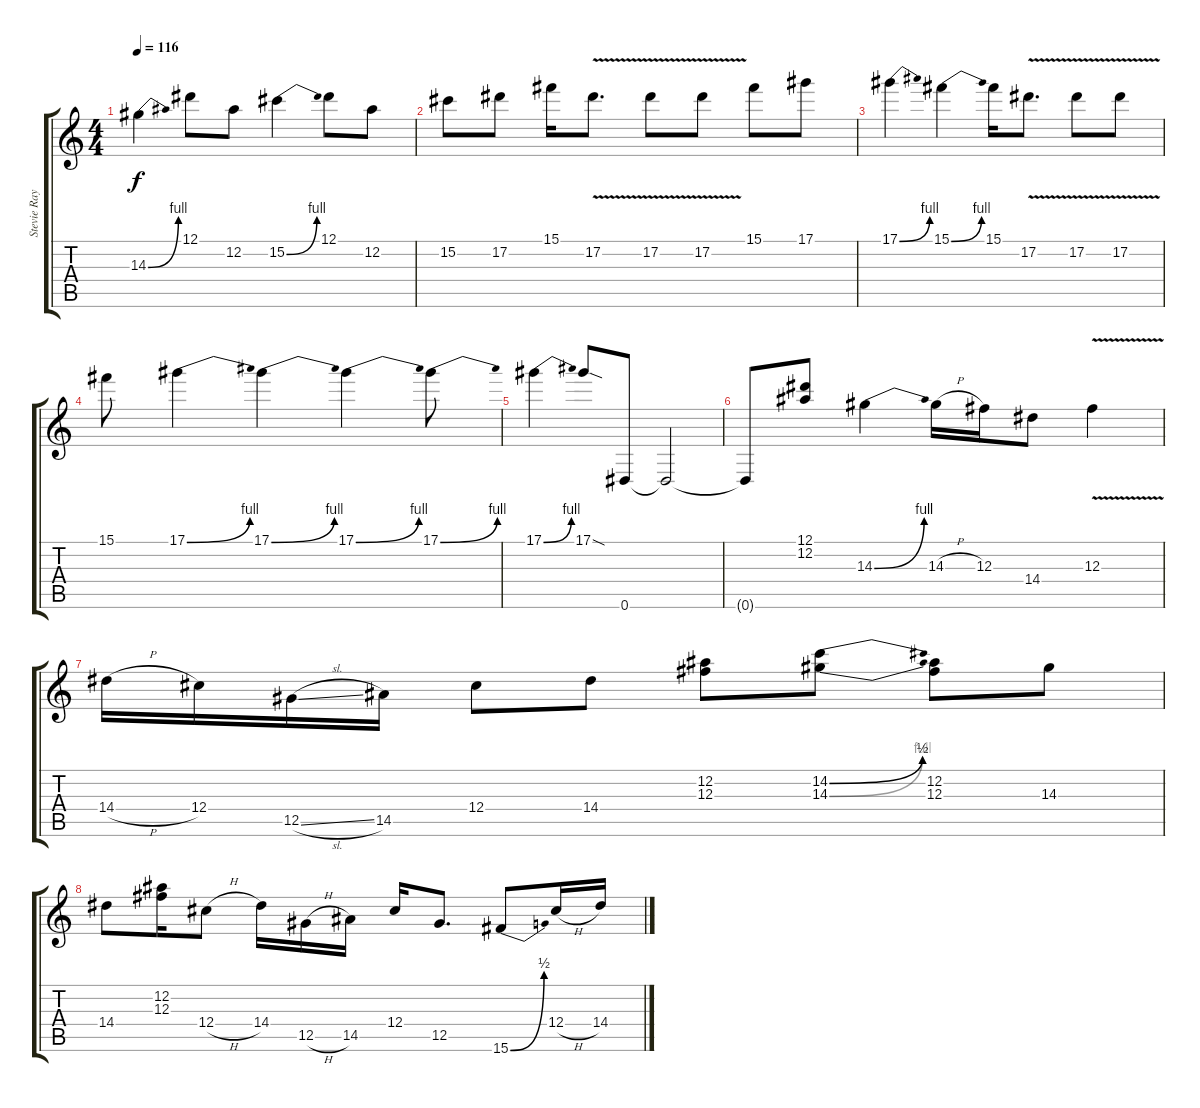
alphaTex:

\track ("Stevie Ray Vaughan" "Stevie Ray") {instrument overdrivenguitar}
\staff {score tabs}
\tuning (Eb4 Bb3 Gb3 Db3 Ab2 Eb2) {hide}
\ts (4 4)
\tempo 116
\clef g2
\ks c
14.3{be (bend 0 0 60 4)}.4{dy f} 12.1.8 12.2.8 15.2{be (bend 0 0 60 4)}.4 12.1.8 12.2.8 |
15.2.8 17.2.8 15.1.16 17.2{v}.8{d} 17.2{v}.8 17.2{v}.8 15.1.8 17.1.8 |
17.1{be (bend 0 0 60 4)}.4 15.1{be (bend 0 0 60 4)}.4 15.1.16 17.2{v}.8{d} 17.2{v}.8 17.2{v}.8 |
15.1.8 17.1{be (bend 0 0 60 4)}.4 17.1{be (bend 0 0 60 4)}.4 17.1{be (bend 0 0 60 4)}.4 17.1{be (bend 0 0 60 4)}.8 |
17.1{be (bend 0 0 60 4)}.4 17.1{sod}.8 0.6.8 0.6{t}.2 |
0.6{t}.8 (12.1 12.2).8 14.3{be (bend 0 0 60 4)}.4 14.3{h}.16 12.3.16 14.4.8 12.3{v}.4 |
14.4{h}.16 12.4.16 12.5{sl}.16 14.5.16 12.4.8 14.4.8 (12.2 12.3).8 (14.2{be (bend 0 0 60 2)} 14.3{be (bend 0 0 60 4)}).8 (12.2 12.3).8 14.3.8 |
14.4.8 (12.2 12.3).16 12.4{h}.8 14.4.16 12.5{h}.16 14.5.16 12.4.16 12.5.8{d} 15.6{be (bend 0 0 60 2)}.8 12.4{h}.16 14.4.16
